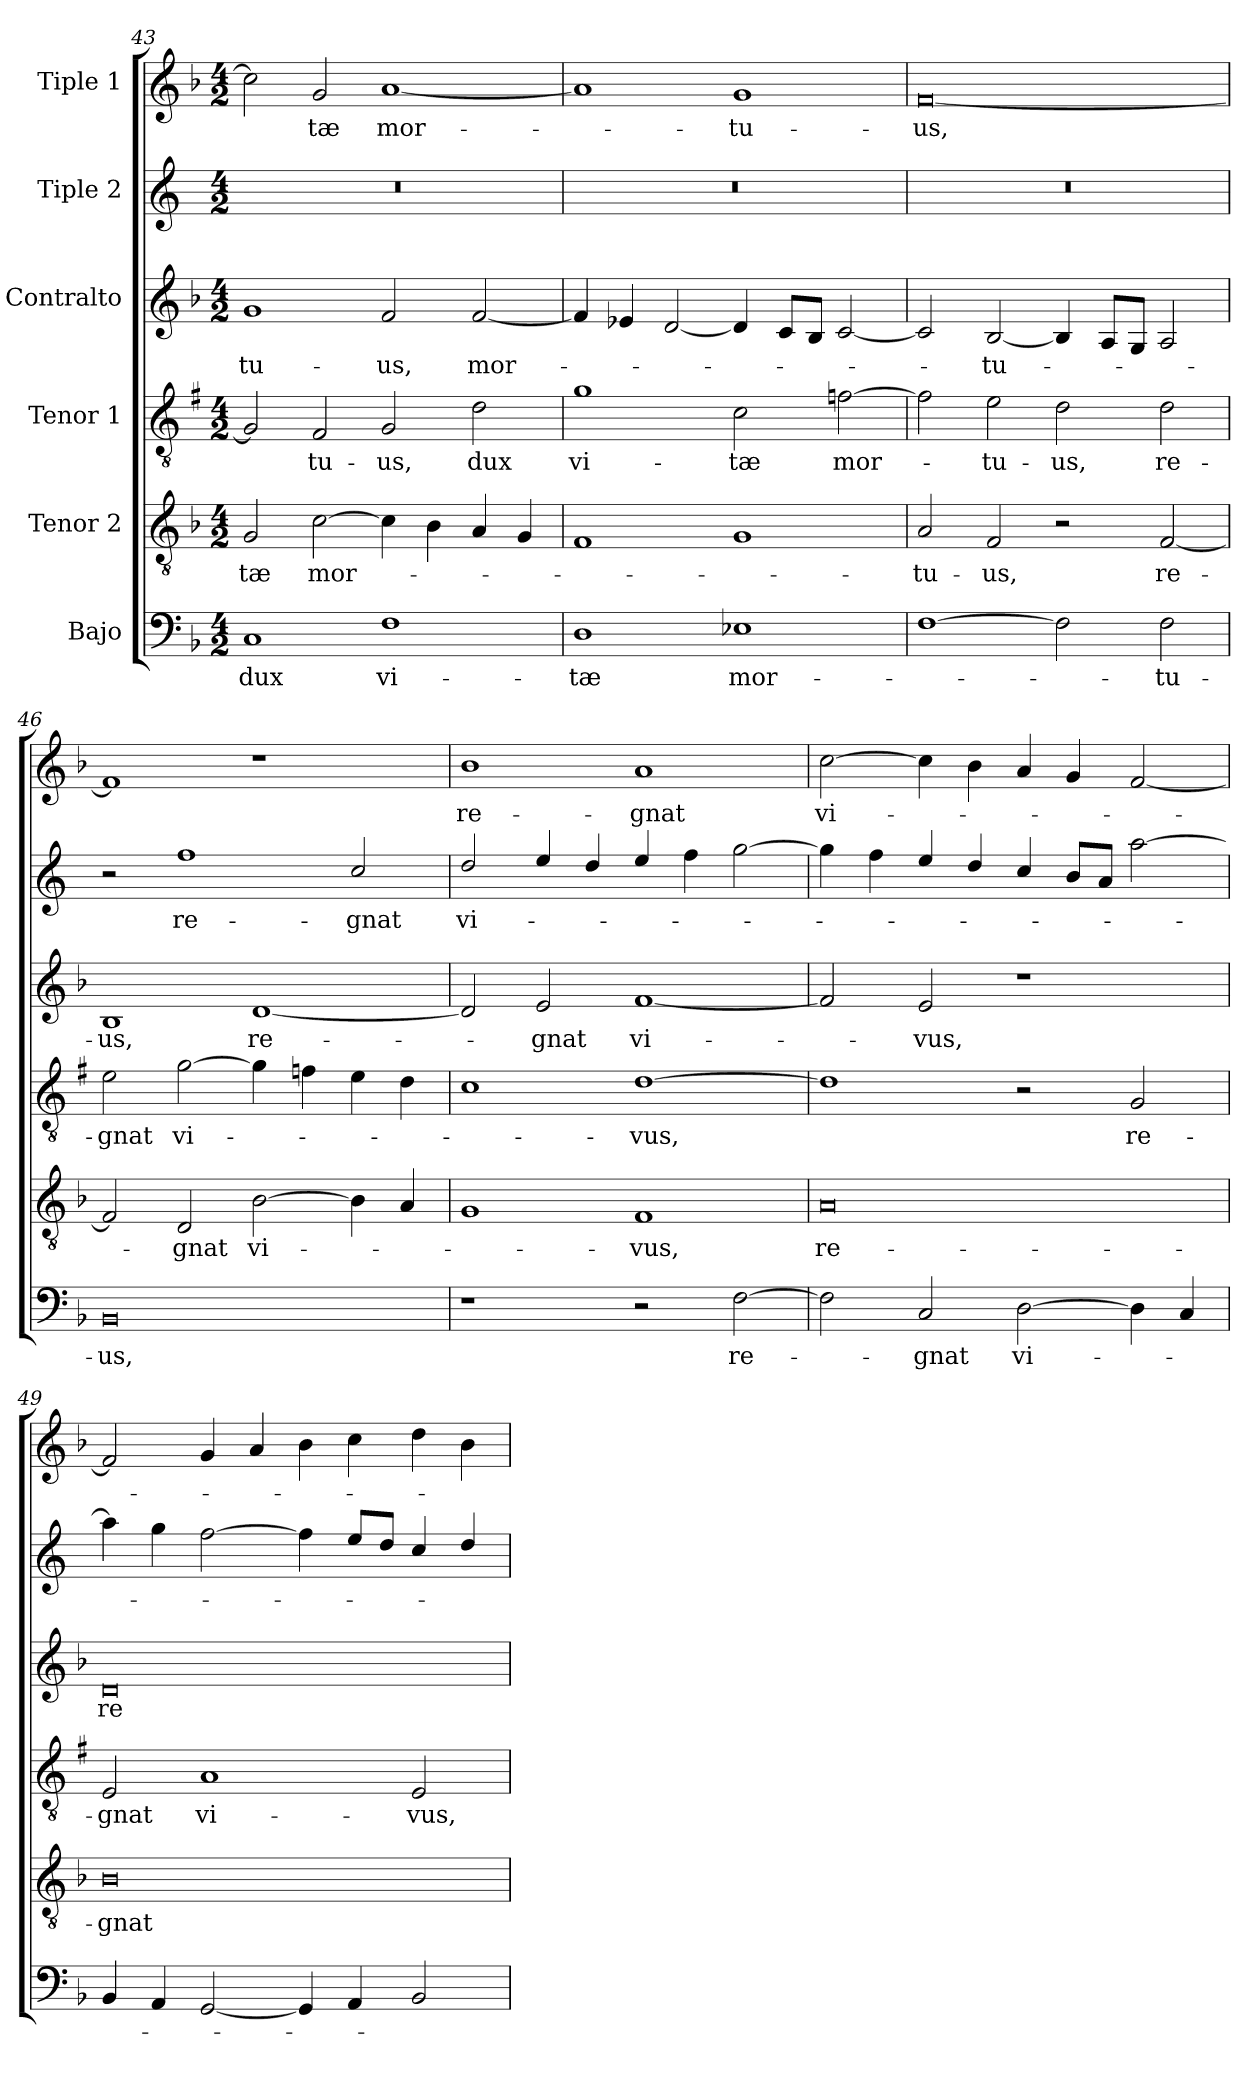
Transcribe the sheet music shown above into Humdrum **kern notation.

**kern	**text	**kern	**text	**kern	**text	**kern	**text	**kern	**text	**kern	**text
*part6	*part6	*part5	*part5	*part4	*part4	*part3	*part3	*part2	*part2	*part1	*part1
*staff6	*staff6	*staff5	*staff5	*staff4	*staff4	*staff3	*staff3	*staff2	*staff2	*staff1	*staff1
*I"Bajo	*	*I"Tenor 2	*	*I"Tenor 1	*	*I"Contralto	*	*I"Tiple 2	*	*I"Tiple 1	*
*clefF4	*	*clefGv2	*	*clefGv2	*	*clefG2	*	*clefG2	*	*clefG2	*
*	*	*	*	*ITrd1c2	*	*	*	*ITrd4c7	*	*	*
*k[b-]	*	*k[b-]	*	*k[b-]	*	*k[b-]	*	*k[b-]	*	*k[b-]	*
*F:	*	*F:	*	*F:	*	*F:	*	*F:	*	*F:	*
*M4/2	*	*M4/2	*	*M4/2	*	*M4/2	*	*M4/2	*	*M4/2	*
=43	=43	=43	=43	=43	=43	=43	=43	=43	=43	=43	=43
!	!LO:LY:b	!	!LO:LY:b	!	!	!	!LO:LY:b	!	!	!	!
1C	dux	2G/	-tæ	2F/]	.	1g	-tu-	0r	.	2cc\]	.
!	!	!	!LO:LY:b	!	!LO:LY:b	!	!	!	!	!	!LO:LY:b
.	.	[2c\	mor-	2E/	-tu-	.	.	.	.	2g/	-tæ
!	!LO:LY:b	!	!	!	!LO:LY:b	!	!LO:LY:b	!	!	!	!LO:LY:b
1F	vi-	4c\]	.	2F/	-us,	2f/	-us,	.	.	[1a	mor-
.	.	4B-\	.	.	.	.	.	.	.	.	.
!	!	!	!	!	!LO:LY:b	!	!LO:LY:b	!	!	!	!
.	.	4A/	.	2c\	dux	[2f/	mor-	.	.	.	.
.	.	4G/	.	.	.	.	.	.	.	.	.
=44	=44	=44	=44	=44	=44	=44	=44	=44	=44	=44	=44
!	!LO:LY:b	!	!	!	!LO:LY:b	!	!	!	!	!	!
1D	-tæ	1F	.	1f	vi-	4f/]	.	0r	.	1a]	.
.	.	.	.	.	.	4e-X/	.	.	.	.	.
.	.	.	.	.	.	[2d/	.	.	.	.	.
!	!LO:LY:b	!	!	!	!LO:LY:b	!	!	!	!	!	!LO:LY:b
1E-X	mor-	1G	.	2B-\	-tæ	4d/]	.	.	.	1g	-tu-
.	.	.	.	.	.	8c/L	.	.	.	.	.
.	.	.	.	.	.	8B-/J	.	.	.	.	.
!	!	!	!	!	!LO:LY:b	!	!	!	!	!	!
.	.	.	.	[2e-X\	mor-	[2c/	.	.	.	.	.
=45	=45	=45	=45	=45	=45	=45	=45	=45	=45	=45	=45
!	!	!	!LO:LY:b	!	!	!	!	!	!	!	!LO:LY:b
[1F	.	2A/	-tu-	2e-\]	.	2c/]	.	0r	.	[0f	-us,
!	!	!	!LO:LY:b	!	!LO:LY:b	!	!LO:LY:b	!	!	!	!
.	.	2F/	-us,	2d\	-tu-	[2B-/	-tu-	.	.	.	.
!	!	!	!	!	!LO:LY:b	!	!	!	!	!	!
2F\]	.	2r	.	2c\	-us,	4B-/]	.	.	.	.	.
.	.	.	.	.	.	8A/L	.	.	.	.	.
.	.	.	.	.	.	8G/J	.	.	.	.	.
!	!LO:LY:b	!	!LO:LY:b	!	!LO:LY:b	!	!	!	!	!	!
2F\	-tu-	[2F/	re-	2c\	re-	2A/	.	.	.	.	.
!!LO:LB:g=z
=46	=46	=46	=46	=46	=46	=46	=46	=46	=46	=46	=46
!	!LO:LY:b	!	!	!	!LO:LY:b	!	!LO:LY:b	!	!	!	!
0BB-	-us,	2F/]	.	2d\	-gnat	1B-	-us,	2r	.	1f]	.
!	!	!	!LO:LY:b	!	!LO:LY:b	!	!	!	!LO:LY:b	!	!
.	.	2D/	-gnat	[2f\	vi-	.	.	1b-	re-	.	.
!	!	!	!LO:LY:b	!	!	!	!LO:LY:b	!	!	!	!
.	.	[2B-\	vi-	4f\]	.	[1d	re-	.	.	1r	.
.	.	.	.	4e-X\	.	.	.	.	.	.	.
!	!	!	!	!	!	!	!	!	!LO:LY:b	!	!
.	.	4B-\]	.	4d\	.	.	.	2f/	-gnat	.	.
.	.	4A/	.	4c\	.	.	.	.	.	.	.
=47	=47	=47	=47	=47	=47	=47	=47	=47	=47	=47	=47
!	!	!	!	!	!	!	!	!	!LO:LY:b	!	!LO:LY:b
1r	.	1G	.	1B-	.	2d/]	.	2g/	vi-	1b-	re-
!	!	!	!	!	!	!	!LO:LY:b	!	!	!	!
.	.	.	.	.	.	2e/	-gnat	4a/	.	.	.
.	.	.	.	.	.	.	.	4g/	.	.	.
!	!	!	!LO:LY:b	!	!LO:LY:b	!	!LO:LY:b	!	!	!	!LO:LY:b
2r	.	1F	-vus,	[1c	-vus,	[1f	vi-	4a/	.	1a	-gnat
.	.	.	.	.	.	.	.	4b-\	.	.	.
!	!LO:LY:b	!	!	!	!	!	!	!	!	!	!
[2F\	re-	.	.	.	.	.	.	[2cc\	.	.	.
=48	=48	=48	=48	=48	=48	=48	=48	=48	=48	=48	=48
!	!	!	!LO:LY:b	!	!	!	!	!	!	!	!LO:LY:b
2F\]	.	0A	re-	1c]	.	2f/]	.	4cc\]	.	[2cc\	vi-
.	.	.	.	.	.	.	.	4b-\	.	.	.
!	!LO:LY:b	!	!	!	!	!	!LO:LY:b	!	!	!	!
2C/	-gnat	.	.	.	.	2e/	-vus,	4a/	.	4cc\]	.
.	.	.	.	.	.	.	.	4g/	.	4b-\	.
!	!LO:LY:b	!	!	!	!	!	!	!	!	!	!
[2D\	vi-	.	.	2r	.	1r	.	4f/	.	4a/	.
.	.	.	.	.	.	.	.	8e/L	.	4g/	.
.	.	.	.	.	.	.	.	8d/J	.	.	.
!	!	!	!	!	!LO:LY:b	!	!	!	!	!	!
4D\]	.	.	.	2F/	re-	.	.	[2dd\	.	[2f/	.
4C/	.	.	.	.	.	.	.	.	.	.	.
=49	=49	=49	=49	=49	=49	=49	=49	=49	=49	=49	=49
!	!	!	!LO:LY:b	!	!LO:LY:b	!	!LO:LY:b	!	!	!	!
4BB-/	.	0B-	-gnat	2D/	-gnat	0d	re-	4dd\]	.	2f/]	.
4AA/	.	.	.	.	.	.	.	4cc\	.	.	.
!	!	!	!	!	!LO:LY:b	!	!	!	!	!	!
[2GG/	.	.	.	1G	vi-	.	.	[2b-\	.	4g/	.
.	.	.	.	.	.	.	.	.	.	4a/	.
4GG/]	.	.	.	.	.	.	.	4b-\]	.	4b-\	.
4AA/	.	.	.	.	.	.	.	8a/L	.	4cc\	.
.	.	.	.	.	.	.	.	8g/J	.	.	.
!	!	!	!	!	!LO:LY:b	!	!	!	!	!	!
2BB-/	.	.	.	2D/	-vus,	.	.	4f/	.	4dd\	.
.	.	.	.	.	.	.	.	4g/	.	4b-\	.
=	=	=	=	=	=	=	=	=	=	=	=
*-	*-	*-	*-	*-	*-	*-	*-	*-	*-	*-	*-
